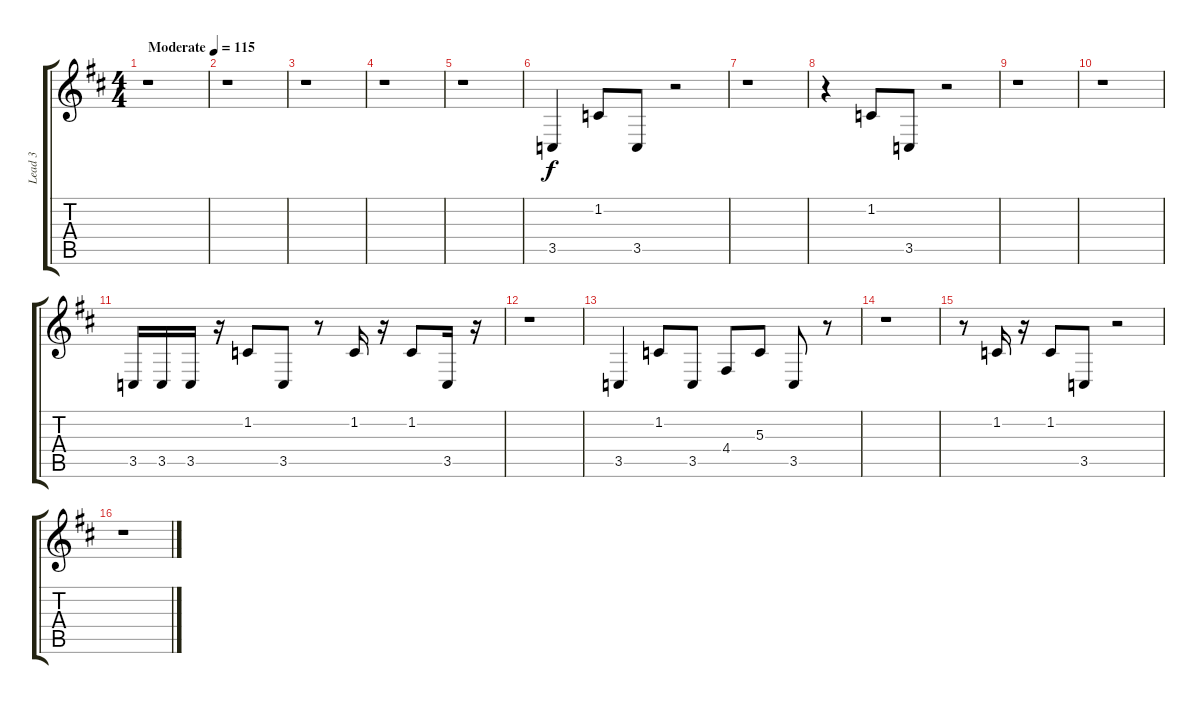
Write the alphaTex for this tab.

\track ("Lead 3" "Lead 3") {instrument lead8bassandlead}
\staff {score tabs}
\tuning (E4 B3 G3 D3 A2 E2) {hide}
\ts (4 4)
\tempo (115 "Moderate")
\clef g2
\ks bminor
r.1{dy f instrument lead8bassandlead} |
r.1 |
r.1 |
r.1 |
r.1 |
3.5.4{balance 14} 1.2.8 3.5.8 r.2 |
r.1 |
r.4 1.2.8 3.5.8 r.2 |
r.1 |
r.1 |
3.5.16 3.5.16 3.5.16 r.16 1.2.8 3.5.8 r.8 1.2.16 r.16 1.2.8 3.5.16 r.16 |
r.1 |
3.5.4 1.2.8 3.5.8 4.4.8 5.3.8 3.5.8 r.8 |
r.1 |
r.8 1.2.16 r.16 1.2.8 3.5.8 r.2 |
r.1
